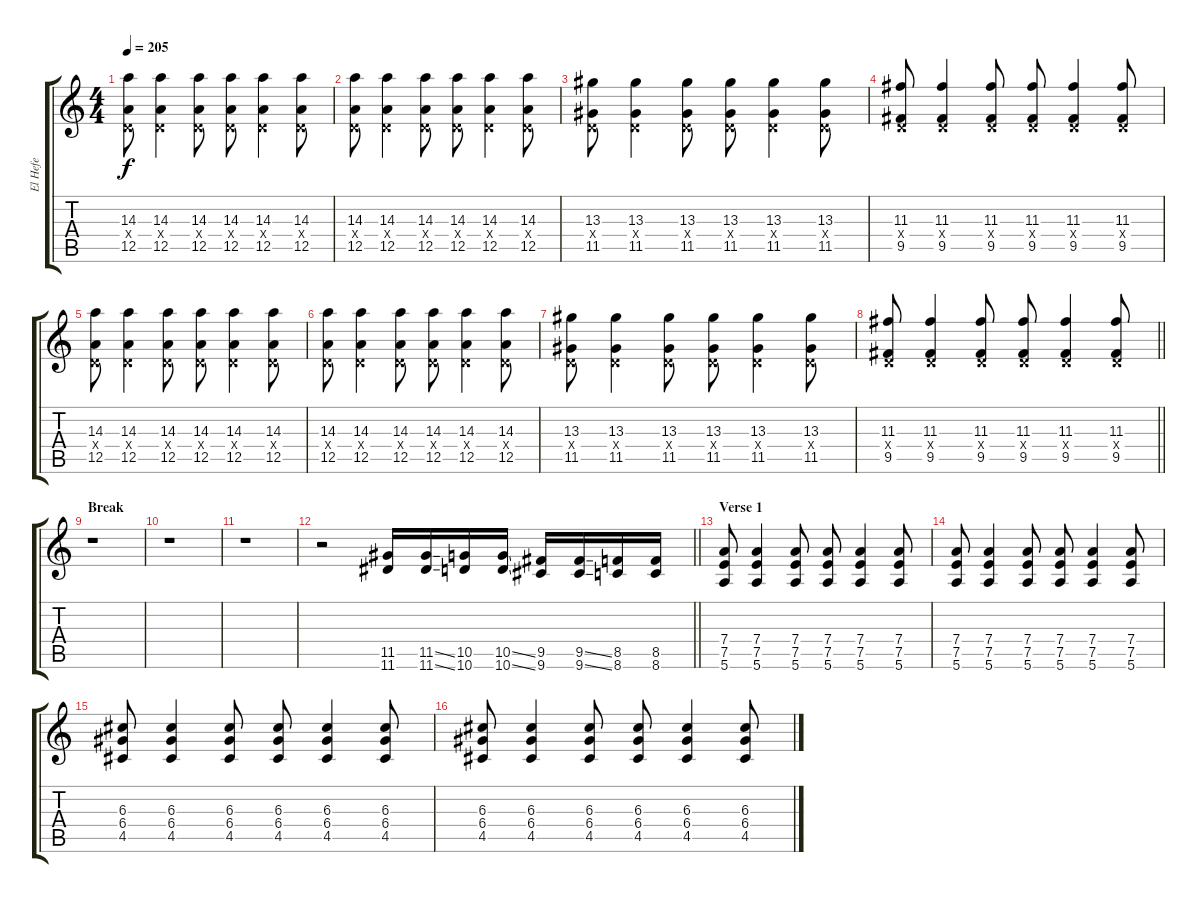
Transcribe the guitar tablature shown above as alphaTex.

\track ("El Hefe" "El Hefe") {instrument overdrivenguitar}
\staff {score tabs}
\tuning (E4 B3 G3 D3 A2 E2) {hide}
\ts (4 4)
\tempo 205
\clef g2
\ks c
(14.3 0.4{x} 12.5).8{dy f} (14.3 0.4{x} 12.5).4 (14.3 0.4{x} 12.5).8 (14.3 0.4{x} 12.5).8 (14.3 0.4{x} 12.5).4 (14.3 0.4{x} 12.5).8 |
(14.3 0.4{x} 12.5).8 (14.3 0.4{x} 12.5).4 (14.3 0.4{x} 12.5).8 (14.3 0.4{x} 12.5).8 (14.3 0.4{x} 12.5).4 (14.3 0.4{x} 12.5).8 |
(13.3 0.4{x} 11.5).8 (13.3 0.4{x} 11.5).4 (13.3 0.4{x} 11.5).8 (13.3 0.4{x} 11.5).8 (13.3 0.4{x} 11.5).4 (13.3 0.4{x} 11.5).8 |
(11.3 0.4{x} 9.5).8 (11.3 0.4{x} 9.5).4 (11.3 0.4{x} 9.5).8 (11.3 0.4{x} 9.5).8 (11.3 0.4{x} 9.5).4 (11.3 0.4{x} 9.5).8 |
(14.3 0.4{x} 12.5).8 (14.3 0.4{x} 12.5).4 (14.3 0.4{x} 12.5).8 (14.3 0.4{x} 12.5).8 (14.3 0.4{x} 12.5).4 (14.3 0.4{x} 12.5).8 |
(14.3 0.4{x} 12.5).8 (14.3 0.4{x} 12.5).4 (14.3 0.4{x} 12.5).8 (14.3 0.4{x} 12.5).8 (14.3 0.4{x} 12.5).4 (14.3 0.4{x} 12.5).8 |
(13.3 0.4{x} 11.5).8 (13.3 0.4{x} 11.5).4 (13.3 0.4{x} 11.5).8 (13.3 0.4{x} 11.5).8 (13.3 0.4{x} 11.5).4 (13.3 0.4{x} 11.5).8 |
\barLineRight lightlight
(11.3 0.4{x} 9.5).8 (11.3 0.4{x} 9.5).4 (11.3 0.4{x} 9.5).8 (11.3 0.4{x} 9.5).8 (11.3 0.4{x} 9.5).4 (11.3 0.4{x} 9.5).8 |
\section ("" "Break")
r.1 |
r.1 |
r.1 |
\barLineRight lightlight
r.2 (11.5 11.6).16 (11.5{ss} 11.6{ss}).16 (10.5 10.6).16 (10.5{ss} 10.6{ss}).16 (9.5 9.6).16 (9.5{ss} 9.6{ss}).16 (8.5 8.6).16 (8.5 8.6).16 |
\section ("" "Verse 1")
(7.4 7.5 5.6).8 (7.4 7.5 5.6).4 (7.4 7.5 5.6).8 (7.4 7.5 5.6).8 (7.4 7.5 5.6).4 (7.4 7.5 5.6).8 |
(7.4 7.5 5.6).8 (7.4 7.5 5.6).4 (7.4 7.5 5.6).8 (7.4 7.5 5.6).8 (7.4 7.5 5.6).4 (7.4 7.5 5.6).8 |
(6.3 6.4 4.5).8 (6.3 6.4 4.5).4 (6.3 6.4 4.5).8 (6.3 6.4 4.5).8 (6.3 6.4 4.5).4 (6.3 6.4 4.5).8 |
(6.3 6.4 4.5).8 (6.3 6.4 4.5).4 (6.3 6.4 4.5).8 (6.3 6.4 4.5).8 (6.3 6.4 4.5).4 (6.3 6.4 4.5).8
